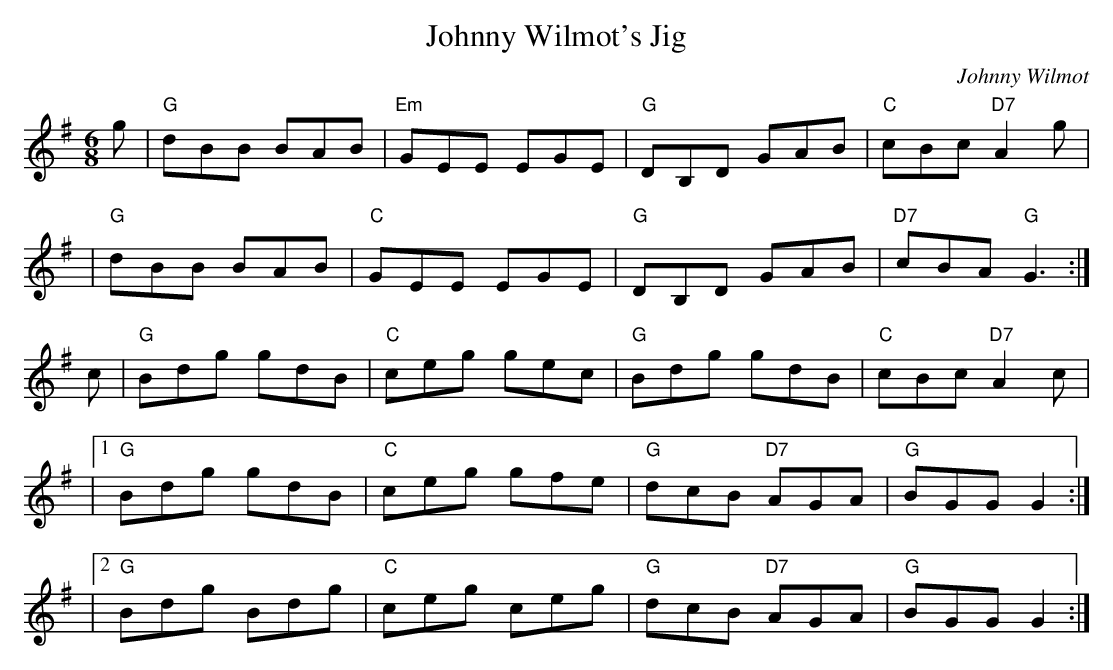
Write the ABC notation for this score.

X:1
T: Johnny Wilmot's Jig
C: Johnny Wilmot
M: 6/8
L: 1/8
K: G
g \
| "G"dBB BAB | "Em"GEE EGE | "G"DB,D GAB | "C"cBc "D7"A2g |
| "G"dBB BAB |  "C"GEE EGE | "G"DB,D GAB | "D7"cBA "G"G3 :|
c \
|  "G"Bdg gdB | "C"ceg gec | "G"Bdg gdB | "C"cBc "D7"A2c |
|1 "G"Bdg gdB | "C"ceg gfe | "G"dcB "D7"AGA | "G"BGG G2 :|
|2 "G"Bdg Bdg | "C"ceg ceg | "G"dcB "D7"AGA | "G"BGG G2 :|
